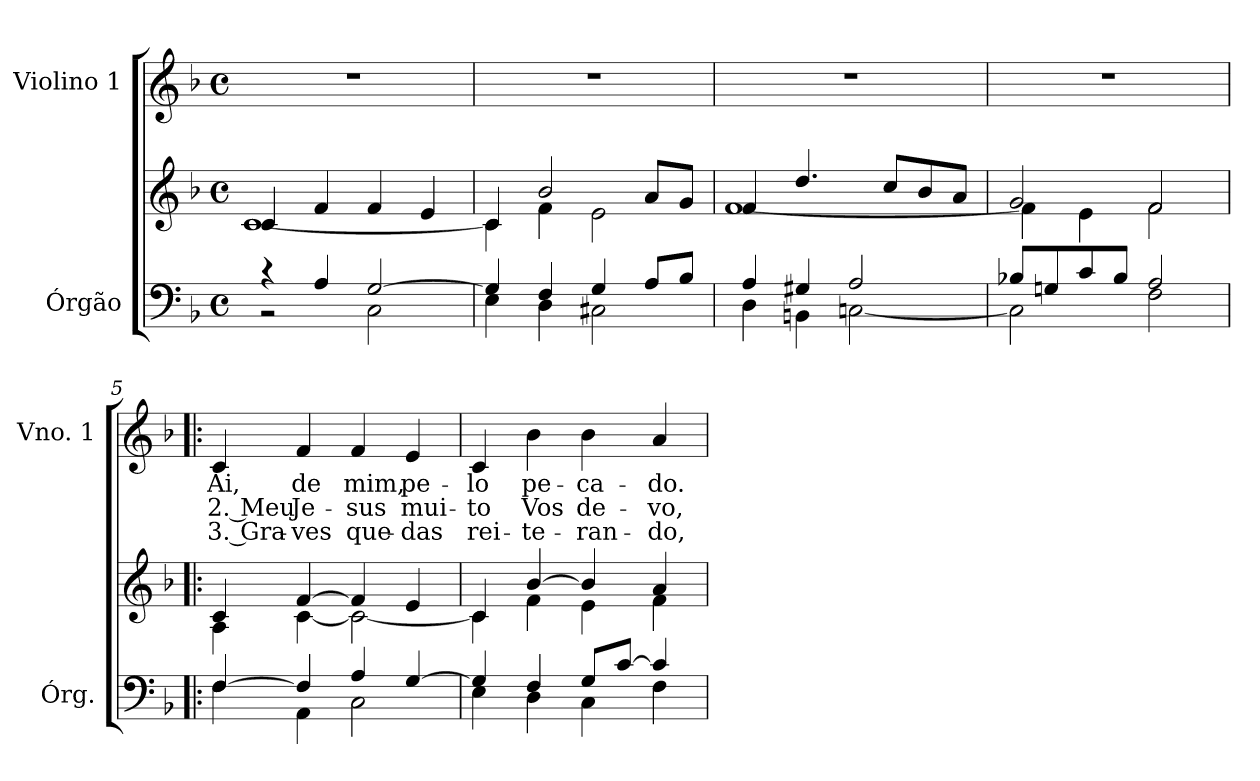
**kern	**kern	**kern	**text	**text	**text
*part2	*part2	*part1	*part1	*part1	*part1
*staff3	*staff2	*staff1	*staff1	*staff1	*staff1
*I"Órgão	*	*I"Violino 1	*	*	*
*I'Órg.	*	*I'Vno. 1	*	*	*
!!LO:PB:g=z
*clefF4	*clefG2	*clefG2	*	*	*
*k[b-]	*k[b-]	*k[b-]	*	*	*
*F:	*F:	*F:	*	*	*
*M4/4	*M4/4	*M4/4	*	*	*
*met(c)	*met(c)	*met(c)	*	*	*
*MM74	*MM74	*MM74	*	*	*
=1	=1	=1	=1	=1	=1
*^	*^	*	*	*	*
4r	2r	4ci/	[<1ci	1r	.	.	.
4Ai/	.	4fi/	.	.	.	.	.
[>2Gi/	2Ci\	4fi/	.	.	.	.	.
.	.	4ei/	.	.	.	.	.
=2	=2	=2	=2	=2	=2	=2	=2
4Gi/]	4Ei\	4ci/]	4ci\	1r	.	.	.
4Fi/	4Di\	2b-i/	4fi\	.	.	.	.
4Gi/	2C#Xi\	.	2ei\	.	.	.	.
8Ai/L	.	8ai/L	.	.	.	.	.
8B-i/J	.	8gi/J	.	.	.	.	.
=3	=3	=3	=3	=3	=3	=3	=3
4Ai/	4Di\	4fi/	[<1fi	1r	.	.	.
4G#Xi/	4BBni\	4.ddi/	.	.	.	.	.
2Ai/	[<2Cni\	.	.	.	.	.	.
.	.	8cci/L	.	.	.	.	.
.	.	8b-i/	.	.	.	.	.
.	.	8ai/J	.	.	.	.	.
=4	=4	=4	=4	=4	=4	=4	=4
8B-Xi/L	2Ci\]	2gi/	4fi\]	1r	.	.	.
8Gni/	.	.	.	.	.	.	.
8ci/	.	.	4ei\	.	.	.	.
8B-i/J	.	.	.	.	.	.	.
2Ai/	2Fi\	2fi/	2fi\	.	.	.	.
!!LO:LB:g=z
=5!|:	=5!|:	=5!|:	=5!|:	=5!|:	=5!|:	=5!|:	=5!|:
!	!	!	!	!	!LO:LY:b:color=#000000	!LO:LY:b:color=#000000	!LO:LY:b:color=#000000
[>4Fi/	4Fi\	4ci/	4Ai\	4ci/	Ai,	2. Meu	3. Gra-
!	!	!	!	!	!LO:LY:b:color=#000000	!LO:LY:b:color=#000000	!LO:LY:b:color=#000000
4Fi/]	4AAi\	[>4fi/	[<4ci\	4fi/	de	Je-	-ves
!	!	!	!	!	!LO:LY:b:color=#000000	!LO:LY:b:color=#000000	!LO:LY:b:color=#000000
4Ai/	2Ci\	4fi/]	2ci\_<	4fi/	mim,	-sus	que-
!	!	!	!	!	!LO:LY:b:color=#000000	!LO:LY:b:color=#000000	!LO:LY:b:color=#000000
[>4Gi/	.	4ei/	.	4ei/	pe-	mui-	-das
=6	=6	=6	=6	=6	=6	=6	=6
!	!	!	!	!	!LO:LY:b:color=#000000	!LO:LY:b:color=#000000	!LO:LY:b:color=#000000
4Gi/]	4Ei\	4ci/]	4ci\	4ci/	-lo	-to	rei-
!	!	!	!	!	!LO:LY:b:color=#000000	!LO:LY:b:color=#000000	!LO:LY:b:color=#000000
4Fi/	4Di\	[>4b-i/	4fi\	4b-i\	pe-	Vos	-te-
!	!	!	!	!	!LO:LY:b:color=#000000	!LO:LY:b:color=#000000	!LO:LY:b:color=#000000
8Gi/L	4Ci\	4b-i/]	4ei\	4b-i\	-ca-	de-	-ran-
[>8ci/J	.	.	.	.	.	.	.
!	!	!	!	!	!LO:LY:b:color=#000000	!LO:LY:b:color=#000000	!LO:LY:b:color=#000000
4ci/]	4Fi\	4ai/	4fi\	4ai/	-do.	-vo,	-do,
*v	*v	*	*	*	*	*	*
*	*v	*v	*	*	*	*
=	=	=	=	=	=
*-	*-	*-	*-	*-	*-
